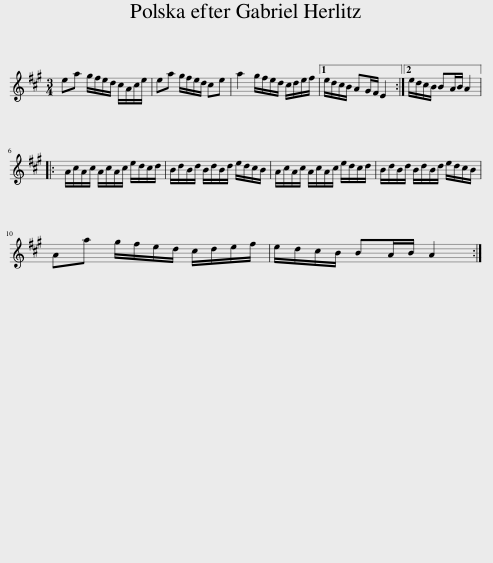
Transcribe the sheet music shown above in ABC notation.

X:1
L:1/8
M:3/4
I:linebreak $
K:A
V:1 treble
V:1
 ea g/f/e/d/ c/A/c/e/ | ea g/f/e/d/ ce | a2 g/f/e/d/ c/d/e/f/ |1 e/d/c/B/ AG/F/ E2 :|2 e/d/c/B/ BA/B/ A2 |:$ %5
 A/c/A/c/ A/c/A/c/ e/d/c/d/ | B/d/B/d/ B/d/B/d/ e/d/c/B/ | A/c/A/c/ A/c/A/c/ e/d/c/d/ | B/d/B/d/ B/d/B/d/ e/d/c/B/ |$ Aa g/f/e/d/ c/d/e/f/ | %10
 e/d/c/B/ BA/B/ A2 :| %11
